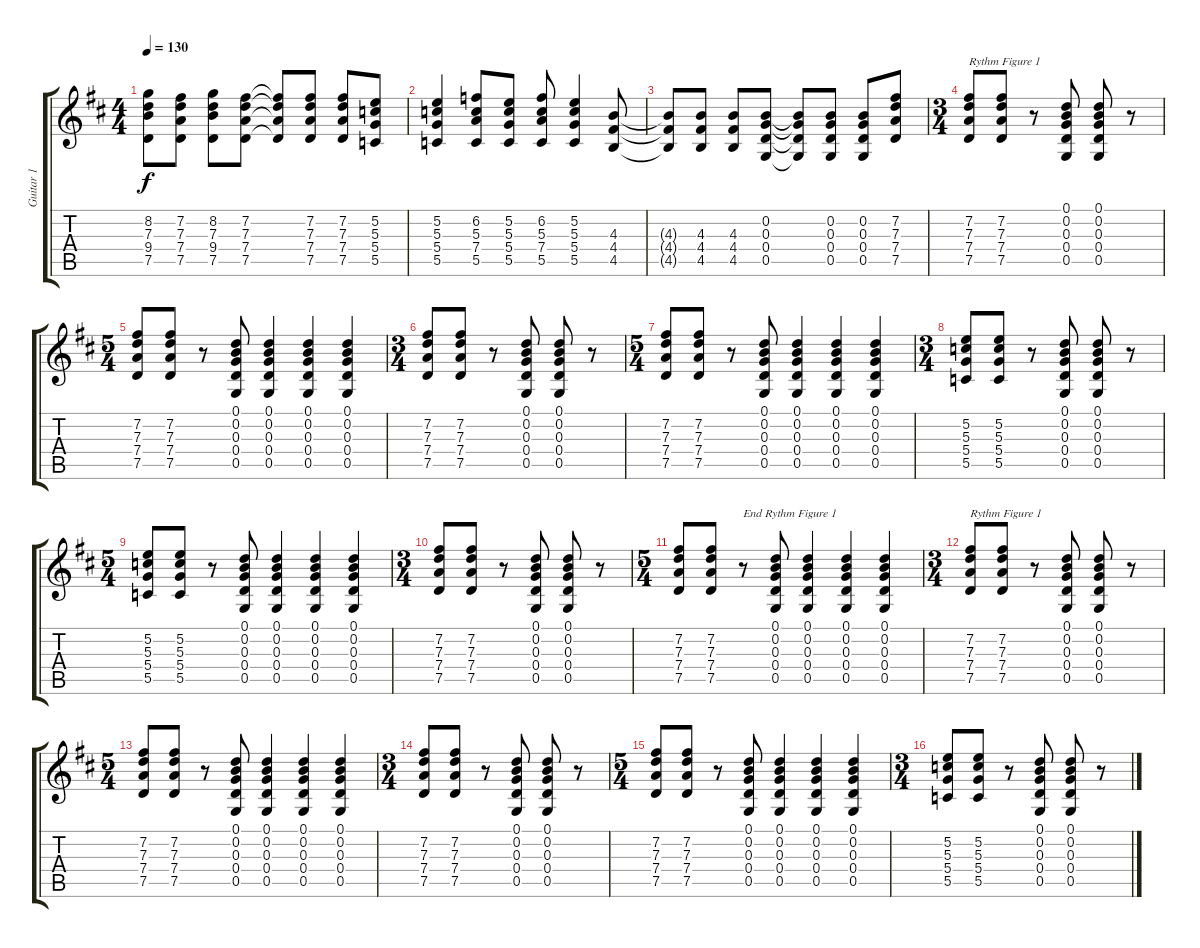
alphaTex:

\track ("Guitar 1" "Guitar 1") {instrument distortionguitar}
\staff {score tabs}
\tuning (D4 B3 G3 D3 G2 D2) {hide}
\ts (4 4)
\tempo 130
\clef g2
\ks d
(8.2 7.3 9.4 7.5).8{dy f} (7.2 7.3 7.4 7.5).8 (8.2 7.3 9.4 7.5).8 (7.2 7.3 7.4 7.5).8 (7.2{t} 7.3{t} 7.4{t} 7.5{t}).8 (7.2 7.3 7.4 7.5).8 (7.2 7.3 7.4 7.5).8 (5.2 5.3 5.4 5.5).8 |
(5.2 5.3 5.4 5.5).4 (6.2 5.3 7.4 5.5).8 (5.2 5.3 5.4 5.5).8 (6.2 5.3 7.4 5.5).8 (5.2 5.3 5.4 5.5).4 (4.3 4.4 4.5).8 |
(4.3{t} 4.4{t} 4.5{t}).8 (4.3 4.4 4.5).8 (4.3 4.4 4.5).8 (0.2 0.3 0.4 0.5).8 (0.2{t} 0.3{t} 0.4{t} 0.5{t}).8 (0.2 0.3 0.4 0.5).8 (0.2 0.3 0.4 0.5).8 (7.2 7.3 7.4 7.5).8 |
\ts (3 4)
(7.2 7.3 7.4 7.5).8{txt "Rythm Figure 1"} (7.2 7.3 7.4 7.5).8 r.8 (0.1 0.2 0.3 0.4 0.5).8 (0.1 0.2 0.3 0.4 0.5).8 r.8 |
\ts (5 4)
(7.2 7.3 7.4 7.5).8 (7.2 7.3 7.4 7.5).8 r.8 (0.1 0.2 0.3 0.4 0.5).8 (0.1 0.2 0.3 0.4 0.5).4 (0.1 0.2 0.3 0.4 0.5).4 (0.1 0.2 0.3 0.4 0.5).4 |
\ts (3 4)
(7.2 7.3 7.4 7.5).8 (7.2 7.3 7.4 7.5).8 r.8 (0.1 0.2 0.3 0.4 0.5).8 (0.1 0.2 0.3 0.4 0.5).8 r.8 |
\ts (5 4)
(7.2 7.3 7.4 7.5).8 (7.2 7.3 7.4 7.5).8 r.8 (0.1 0.2 0.3 0.4 0.5).8 (0.1 0.2 0.3 0.4 0.5).4 (0.1 0.2 0.3 0.4 0.5).4 (0.1 0.2 0.3 0.4 0.5).4 |
\ts (3 4)
(5.2 5.3 5.4 5.5).8 (5.2 5.3 5.4 5.5).8 r.8 (0.1 0.2 0.3 0.4 0.5).8 (0.1 0.2 0.3 0.4 0.5).8 r.8 |
\ts (5 4)
(5.2 5.3 5.4 5.5).8 (5.2 5.3 5.4 5.5).8 r.8 (0.1 0.2 0.3 0.4 0.5).8 (0.1 0.2 0.3 0.4 0.5).4 (0.1 0.2 0.3 0.4 0.5).4 (0.1 0.2 0.3 0.4 0.5).4 |
\ts (3 4)
(7.2 7.3 7.4 7.5).8 (7.2 7.3 7.4 7.5).8 r.8 (0.1 0.2 0.3 0.4 0.5).8 (0.1 0.2 0.3 0.4 0.5).8 r.8 |
\ts (5 4)
(7.2 7.3 7.4 7.5).8 (7.2 7.3 7.4 7.5).8 r.8{txt "End Rythm Figure 1"} (0.1 0.2 0.3 0.4 0.5).8 (0.1 0.2 0.3 0.4 0.5).4 (0.1 0.2 0.3 0.4 0.5).4 (0.1 0.2 0.3 0.4 0.5).4 |
\ts (3 4)
(7.2 7.3 7.4 7.5).8{txt "Rythm Figure 1"} (7.2 7.3 7.4 7.5).8 r.8 (0.1 0.2 0.3 0.4 0.5).8 (0.1 0.2 0.3 0.4 0.5).8 r.8 |
\ts (5 4)
(7.2 7.3 7.4 7.5).8 (7.2 7.3 7.4 7.5).8 r.8 (0.1 0.2 0.3 0.4 0.5).8 (0.1 0.2 0.3 0.4 0.5).4 (0.1 0.2 0.3 0.4 0.5).4 (0.1 0.2 0.3 0.4 0.5).4 |
\ts (3 4)
(7.2 7.3 7.4 7.5).8 (7.2 7.3 7.4 7.5).8 r.8 (0.1 0.2 0.3 0.4 0.5).8 (0.1 0.2 0.3 0.4 0.5).8 r.8 |
\ts (5 4)
(7.2 7.3 7.4 7.5).8 (7.2 7.3 7.4 7.5).8 r.8 (0.1 0.2 0.3 0.4 0.5).8 (0.1 0.2 0.3 0.4 0.5).4 (0.1 0.2 0.3 0.4 0.5).4 (0.1 0.2 0.3 0.4 0.5).4 |
\ts (3 4)
(5.2 5.3 5.4 5.5).8 (5.2 5.3 5.4 5.5).8 r.8 (0.1 0.2 0.3 0.4 0.5).8 (0.1 0.2 0.3 0.4 0.5).8 r.8
